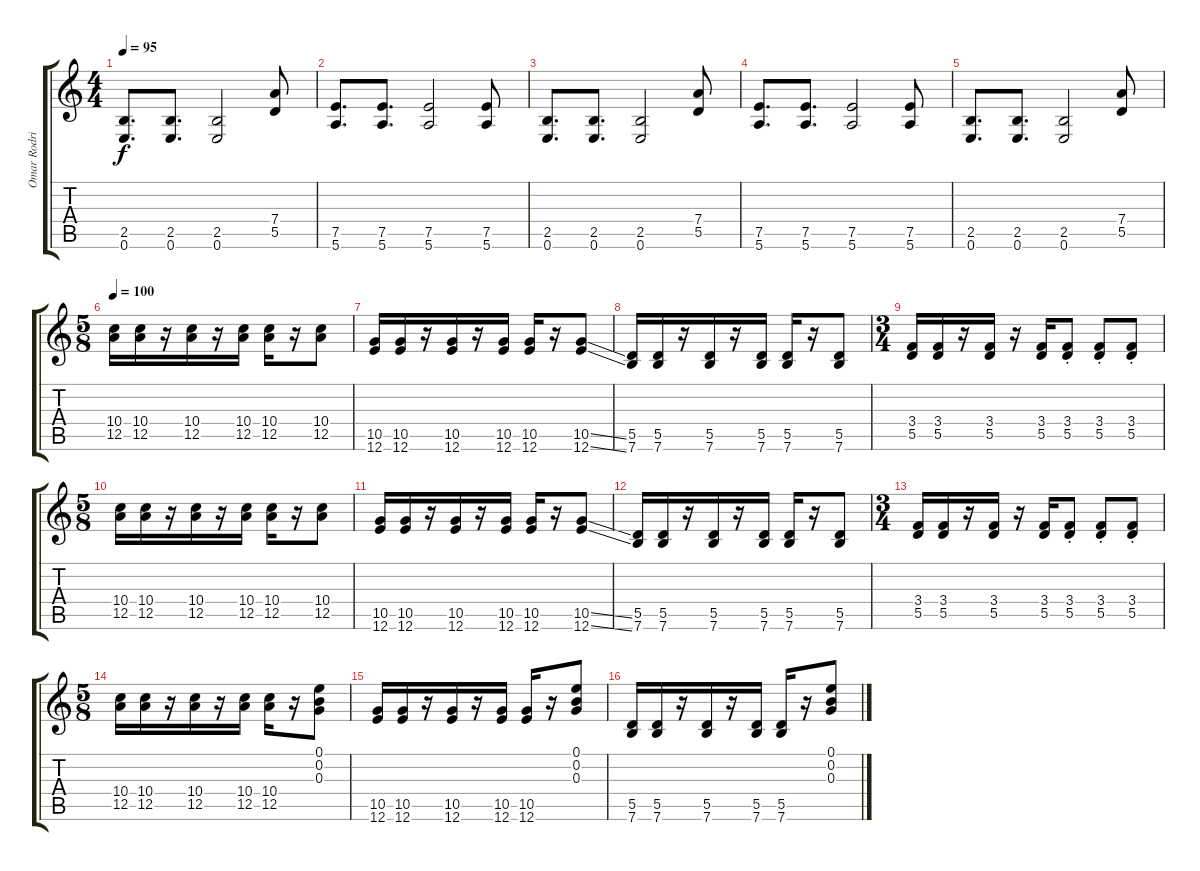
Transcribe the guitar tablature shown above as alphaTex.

\track ("Omar Rodriguez-Lopez [Guitar 1]" "Omar Rodri") {instrument distortionguitar}
\staff {score tabs}
\tuning (E4 B3 G3 D3 A2 E2) {hide}
\ts (4 4)
\tempo 95
\clef g2
\ks c
(2.5 0.6).8{d dy f} (2.5 0.6).8{d} (2.5 0.6).2 (7.4 5.5).8 |
(7.5 5.6).8{d} (7.5 5.6).8{d} (7.5 5.6).2 (7.5 5.6).8 |
(2.5 0.6).8{d} (2.5 0.6).8{d} (2.5 0.6).2 (7.4 5.5).8 |
(7.5 5.6).8{d} (7.5 5.6).8{d} (7.5 5.6).2 (7.5 5.6).8 |
(2.5 0.6).8{d} (2.5 0.6).8{d} (2.5 0.6).2 (7.4 5.5).8 |
\ts (5 8)
\tempo 100
(10.4 12.5).16{volume 10} (10.4 12.5).16 r.16 (10.4 12.5).16 r.16 (10.4 12.5).16 (10.4 12.5).16 r.16 (10.4 12.5).8 |
(10.5 12.6).16 (10.5 12.6).16 r.16 (10.5 12.6).16 r.16 (10.5 12.6).16 (10.5 12.6).16 r.16 (10.5{ss} 12.6{ss}).8 |
(5.5 7.6).16 (5.5 7.6).16 r.16 (5.5 7.6).16 r.16 (5.5 7.6).16 (5.5 7.6).16 r.16 (5.5 7.6).8 |
\ts (3 4)
(3.4 5.5).16 (3.4 5.5).16 r.16 (3.4 5.5).16 r.16 (3.4 5.5).16 (3.4{st} 5.5{st}).8 (3.4{st} 5.5{st}).8 (3.4{st} 5.5{st}).8 |
\ts (5 8)
(10.4 12.5).16 (10.4 12.5).16 r.16 (10.4 12.5).16 r.16 (10.4 12.5).16 (10.4 12.5).16 r.16 (10.4 12.5).8 |
(10.5 12.6).16 (10.5 12.6).16 r.16 (10.5 12.6).16 r.16 (10.5 12.6).16 (10.5 12.6).16 r.16 (10.5{ss} 12.6{ss}).8 |
(5.5 7.6).16 (5.5 7.6).16 r.16 (5.5 7.6).16 r.16 (5.5 7.6).16 (5.5 7.6).16 r.16 (5.5 7.6).8 |
\ts (3 4)
(3.4 5.5).16 (3.4 5.5).16 r.16 (3.4 5.5).16 r.16 (3.4 5.5).16 (3.4{st} 5.5{st}).8 (3.4{st} 5.5{st}).8 (3.4{st} 5.5{st}).8 |
\ts (5 8)
(10.4 12.5).16 (10.4 12.5).16 r.16 (10.4 12.5).16 r.16 (10.4 12.5).16 (10.4 12.5).16 r.16 (0.1 0.2 0.3).8 |
(10.5 12.6).16 (10.5 12.6).16 r.16 (10.5 12.6).16 r.16 (10.5 12.6).16 (10.5 12.6).16 r.16 (0.1 0.2 0.3).8 |
(5.5 7.6).16 (5.5 7.6).16 r.16 (5.5 7.6).16 r.16 (5.5 7.6).16 (5.5 7.6).16 r.16 (0.1 0.2 0.3).8
